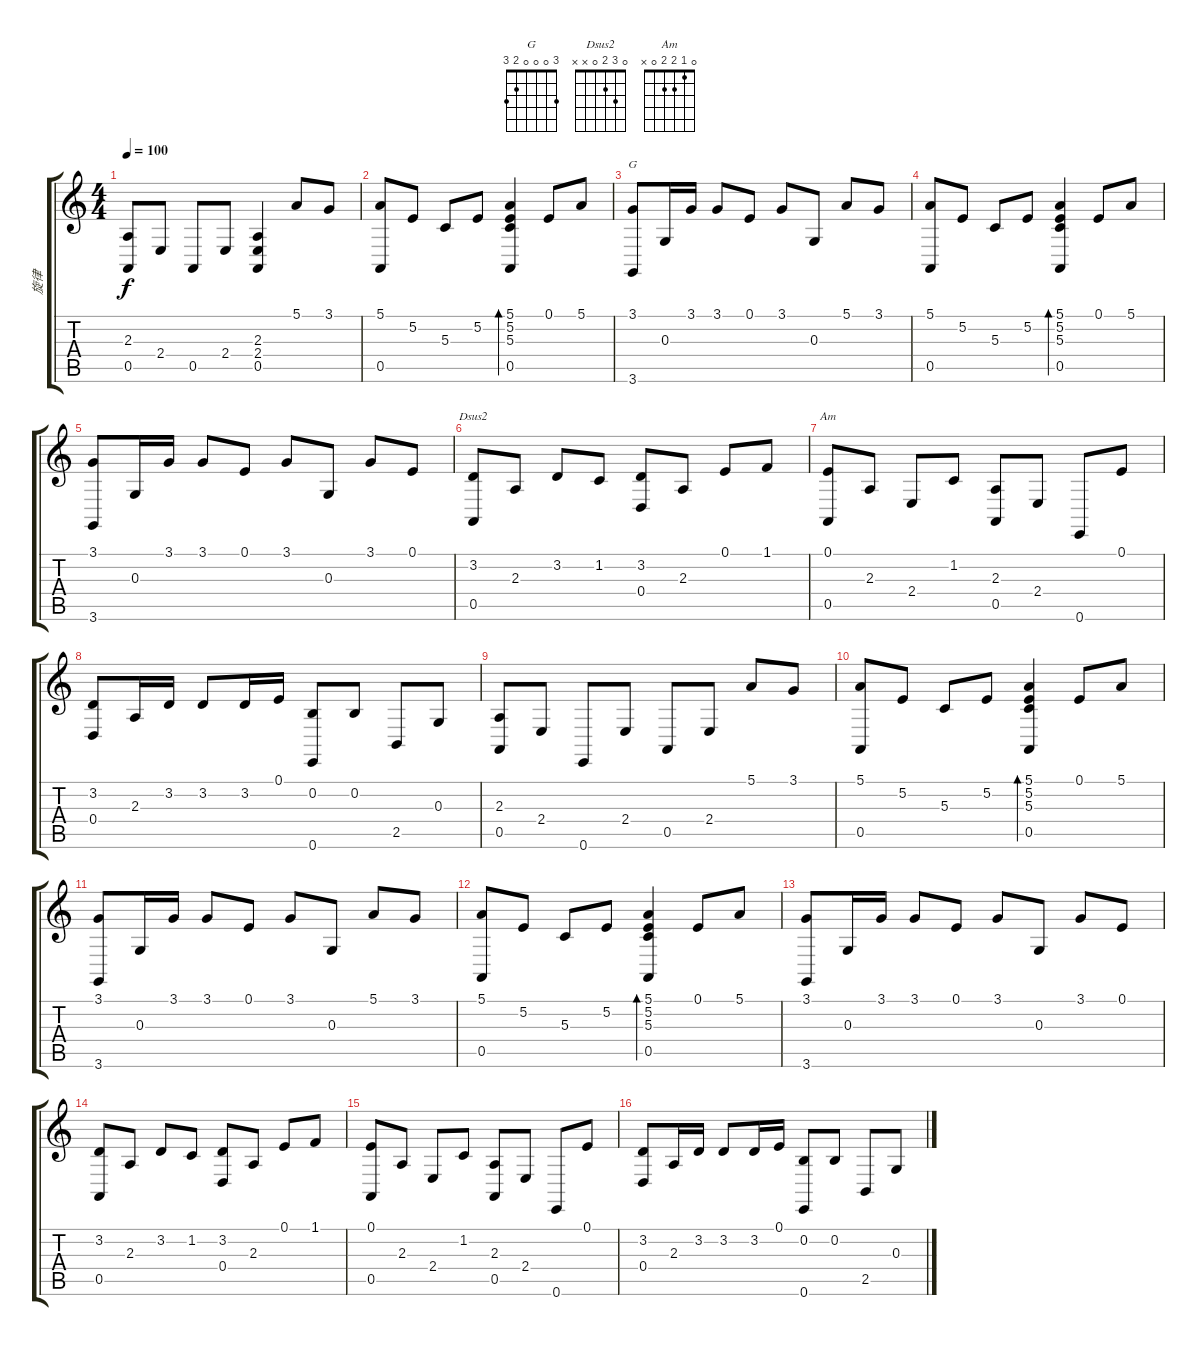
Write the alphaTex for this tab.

\track ("旋律" "旋律") {instrument synthvoice}
\staff {score tabs}
\tuning (E4 B3 G3 D3 A2 E2) {hide}
\chord ("G" 3 0 0 0 2 3)
\chord ("Dsus2" 0 3 2 0 x x)
\chord ("Am" 0 1 2 2 0 x)
\ts (4 4)
\tempo 100
\clef g2
\ks c
(2.3 0.5).8{dy f} 2.4.8 0.5.8 2.4.8 (2.3 2.4 0.5).4 5.1.8 3.1.8 |
(5.1 0.5).8 5.2.8 5.3.8 5.2.8 (5.1 5.2 5.3 0.5).4{bd 240} 0.1.8 5.1.8 |
(3.1 3.6).8{ch "G"} 0.3.16 3.1.16 3.1.8 0.1.8 3.1.8 0.3.8 5.1.8 3.1.8 |
(5.1 0.5).8 5.2.8 5.3.8 5.2.8 (5.1 5.2 5.3 0.5).4{bd 240} 0.1.8 5.1.8 |
(3.1 3.6).8 0.3.16 3.1.16 3.1.8 0.1.8 3.1.8 0.3.8 3.1.8 0.1.8 |
(3.2 0.5).8{ch "Dsus2"} 2.3.8 3.2.8 1.2.8 (3.2 0.4).8 2.3.8 0.1.8 1.1.8 |
(0.1 0.5).8{ch "Am"} 2.3.8 2.4.8 1.2.8 (2.3 0.5).8 2.4.8 0.6.8 0.1.8 |
(3.2 0.4).8 2.3.16 3.2.16 3.2.8 3.2.16 0.1.16 (0.2 0.6).8 0.2.8 2.5.8 0.3.8 |
(2.3 0.5).8 2.4.8 0.6.8 2.4.8 0.5.8 2.4.8 5.1.8 3.1.8 |
(5.1 0.5).8 5.2.8 5.3.8 5.2.8 (5.1 5.2 5.3 0.5).4{bd 240} 0.1.8 5.1.8 |
(3.1 3.6).8 0.3.16 3.1.16 3.1.8 0.1.8 3.1.8 0.3.8 5.1.8 3.1.8 |
(5.1 0.5).8 5.2.8 5.3.8 5.2.8 (5.1 5.2 5.3 0.5).4{bd 240} 0.1.8 5.1.8 |
(3.1 3.6).8 0.3.16 3.1.16 3.1.8 0.1.8 3.1.8 0.3.8 3.1.8 0.1.8 |
(3.2 0.5).8 2.3.8 3.2.8 1.2.8 (3.2 0.4).8 2.3.8 0.1.8 1.1.8 |
(0.1 0.5).8 2.3.8 2.4.8 1.2.8 (2.3 0.5).8 2.4.8 0.6.8 0.1.8 |
(3.2 0.4).8 2.3.16 3.2.16 3.2.8 3.2.16 0.1.16 (0.2 0.6).8 0.2.8 2.5.8 0.3.8
